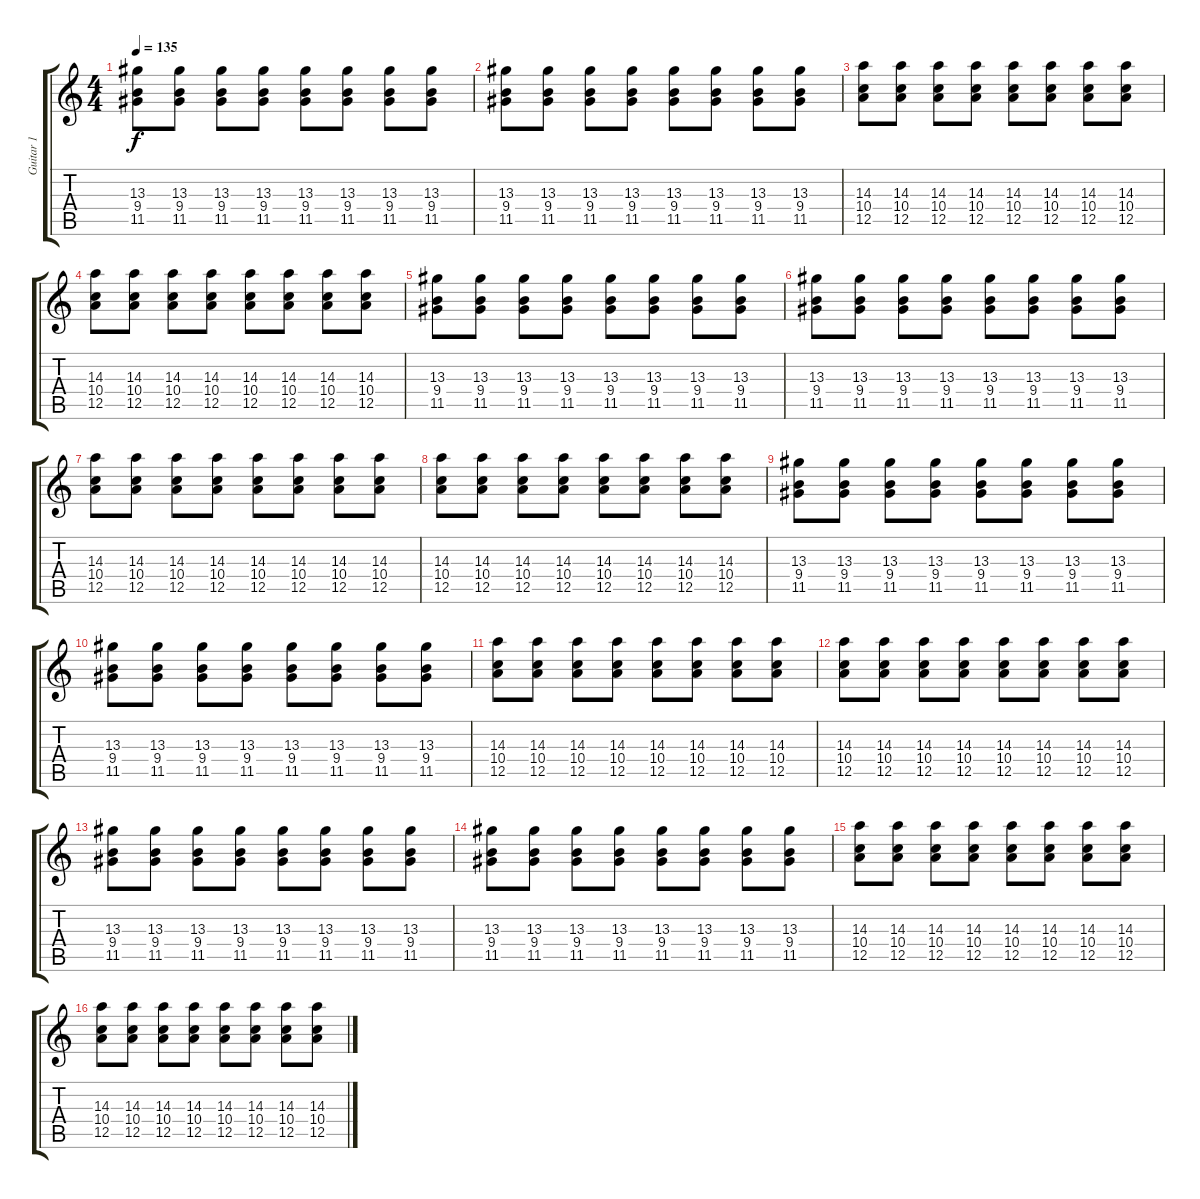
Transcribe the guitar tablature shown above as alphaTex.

\track ("Guitar 1" "Guitar 1") {instrument electricguitarjazz}
\staff {score tabs}
\tuning (E4 B3 G3 D3 A2 E2) {hide}
\ts (4 4)
\tempo 135
\clef g2
\ks c
(13.3 9.4 11.5).8{dy f} (13.3 9.4 11.5).8 (13.3 9.4 11.5).8 (13.3 9.4 11.5).8 (13.3 9.4 11.5).8 (13.3 9.4 11.5).8 (13.3 9.4 11.5).8 (13.3 9.4 11.5).8 |
(13.3 9.4 11.5).8 (13.3 9.4 11.5).8 (13.3 9.4 11.5).8 (13.3 9.4 11.5).8 (13.3 9.4 11.5).8 (13.3 9.4 11.5).8 (13.3 9.4 11.5).8 (13.3 9.4 11.5).8 |
(14.3 10.4 12.5).8 (14.3 10.4 12.5).8 (14.3 10.4 12.5).8 (14.3 10.4 12.5).8 (14.3 10.4 12.5).8 (14.3 10.4 12.5).8 (14.3 10.4 12.5).8 (14.3 10.4 12.5).8 |
(14.3 10.4 12.5).8 (14.3 10.4 12.5).8 (14.3 10.4 12.5).8 (14.3 10.4 12.5).8 (14.3 10.4 12.5).8 (14.3 10.4 12.5).8 (14.3 10.4 12.5).8 (14.3 10.4 12.5).8 |
(13.3 9.4 11.5).8 (13.3 9.4 11.5).8 (13.3 9.4 11.5).8 (13.3 9.4 11.5).8 (13.3 9.4 11.5).8 (13.3 9.4 11.5).8 (13.3 9.4 11.5).8 (13.3 9.4 11.5).8 |
(13.3 9.4 11.5).8 (13.3 9.4 11.5).8 (13.3 9.4 11.5).8 (13.3 9.4 11.5).8 (13.3 9.4 11.5).8 (13.3 9.4 11.5).8 (13.3 9.4 11.5).8 (13.3 9.4 11.5).8 |
(14.3 10.4 12.5).8 (14.3 10.4 12.5).8 (14.3 10.4 12.5).8 (14.3 10.4 12.5).8 (14.3 10.4 12.5).8 (14.3 10.4 12.5).8 (14.3 10.4 12.5).8 (14.3 10.4 12.5).8 |
(14.3 10.4 12.5).8 (14.3 10.4 12.5).8 (14.3 10.4 12.5).8 (14.3 10.4 12.5).8 (14.3 10.4 12.5).8 (14.3 10.4 12.5).8 (14.3 10.4 12.5).8 (14.3 10.4 12.5).8 |
(13.3 9.4 11.5).8 (13.3 9.4 11.5).8 (13.3 9.4 11.5).8 (13.3 9.4 11.5).8 (13.3 9.4 11.5).8 (13.3 9.4 11.5).8 (13.3 9.4 11.5).8 (13.3 9.4 11.5).8 |
(13.3 9.4 11.5).8 (13.3 9.4 11.5).8 (13.3 9.4 11.5).8 (13.3 9.4 11.5).8 (13.3 9.4 11.5).8 (13.3 9.4 11.5).8 (13.3 9.4 11.5).8 (13.3 9.4 11.5).8 |
(14.3 10.4 12.5).8 (14.3 10.4 12.5).8 (14.3 10.4 12.5).8 (14.3 10.4 12.5).8 (14.3 10.4 12.5).8 (14.3 10.4 12.5).8 (14.3 10.4 12.5).8 (14.3 10.4 12.5).8 |
(14.3 10.4 12.5).8 (14.3 10.4 12.5).8 (14.3 10.4 12.5).8 (14.3 10.4 12.5).8 (14.3 10.4 12.5).8 (14.3 10.4 12.5).8 (14.3 10.4 12.5).8 (14.3 10.4 12.5).8 |
(13.3 9.4 11.5).8 (13.3 9.4 11.5).8 (13.3 9.4 11.5).8 (13.3 9.4 11.5).8 (13.3 9.4 11.5).8 (13.3 9.4 11.5).8 (13.3 9.4 11.5).8 (13.3 9.4 11.5).8 |
(13.3 9.4 11.5).8 (13.3 9.4 11.5).8 (13.3 9.4 11.5).8 (13.3 9.4 11.5).8 (13.3 9.4 11.5).8 (13.3 9.4 11.5).8 (13.3 9.4 11.5).8 (13.3 9.4 11.5).8 |
(14.3 10.4 12.5).8 (14.3 10.4 12.5).8 (14.3 10.4 12.5).8 (14.3 10.4 12.5).8 (14.3 10.4 12.5).8 (14.3 10.4 12.5).8 (14.3 10.4 12.5).8 (14.3 10.4 12.5).8 |
(14.3 10.4 12.5).8 (14.3 10.4 12.5).8 (14.3 10.4 12.5).8 (14.3 10.4 12.5).8 (14.3 10.4 12.5).8 (14.3 10.4 12.5).8 (14.3 10.4 12.5).8 (14.3 10.4 12.5).8
